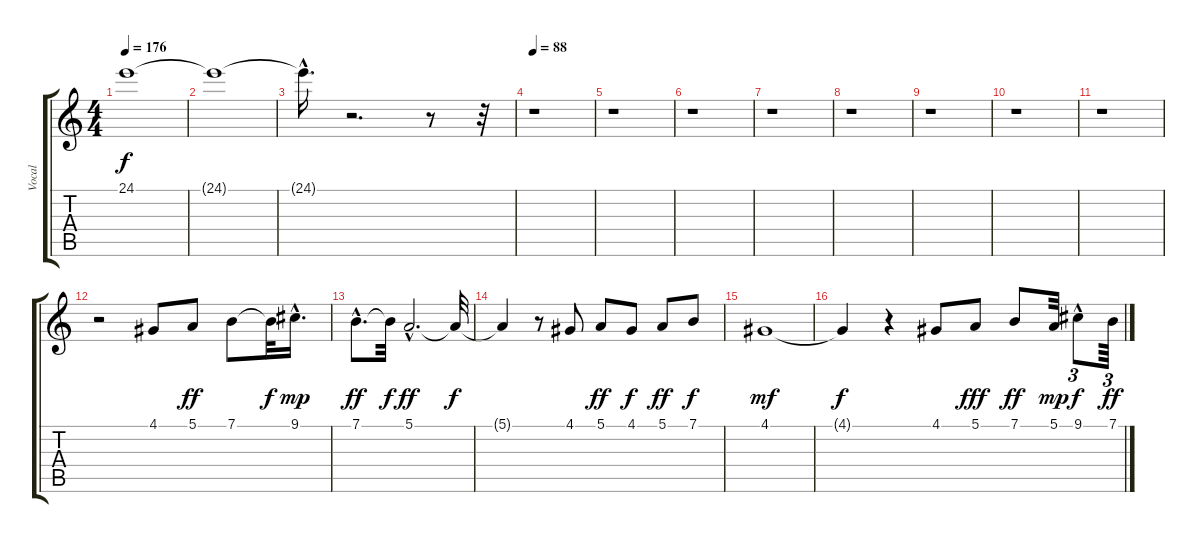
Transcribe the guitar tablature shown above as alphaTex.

\track ("Vocal" "Vocal") {instrument flute}
\staff {score tabs}
\tuning (E4 B3 G3 D3 A2 E2) {hide}
\ts (4 4)
\tempo 176
\clef g2
\ks c
24.1{t}.1{dy f} |
24.1{t}.1 |
24.1{hac t}.16{d} r.2{d} r.8 r.32 |
\tempo 88
r.1 |
r.1 |
r.1 |
r.1 |
r.1 |
r.1 |
r.1 |
r.1 |
r.2 4.1.8{volume 16} 5.1.8{dy ff} 7.1.8 7.1{t}.32{dy f} 9.1{hac}.16{d dy mp} |
7.1{hac}.8{d dy ff} 7.1{t}.32{dy f} 5.1{hac}.2{d dy ff} 5.1{t}.32{dy f} |
5.1{t}.4 r.8 4.1.8 5.1.8{dy ff} 4.1.8{dy f} 5.1.8{dy ff} 7.1.8{dy f} |
4.1.1{dy mf} |
4.1{t}.4{dy f} r.4 4.1.8 5.1.8{dy fff} 7.1.8{dy ff} 5.1.32{dy mp} 9.1{hac}.8{tu (3 2) dy f} 7.1.64{tu (3 2) dy ff}
